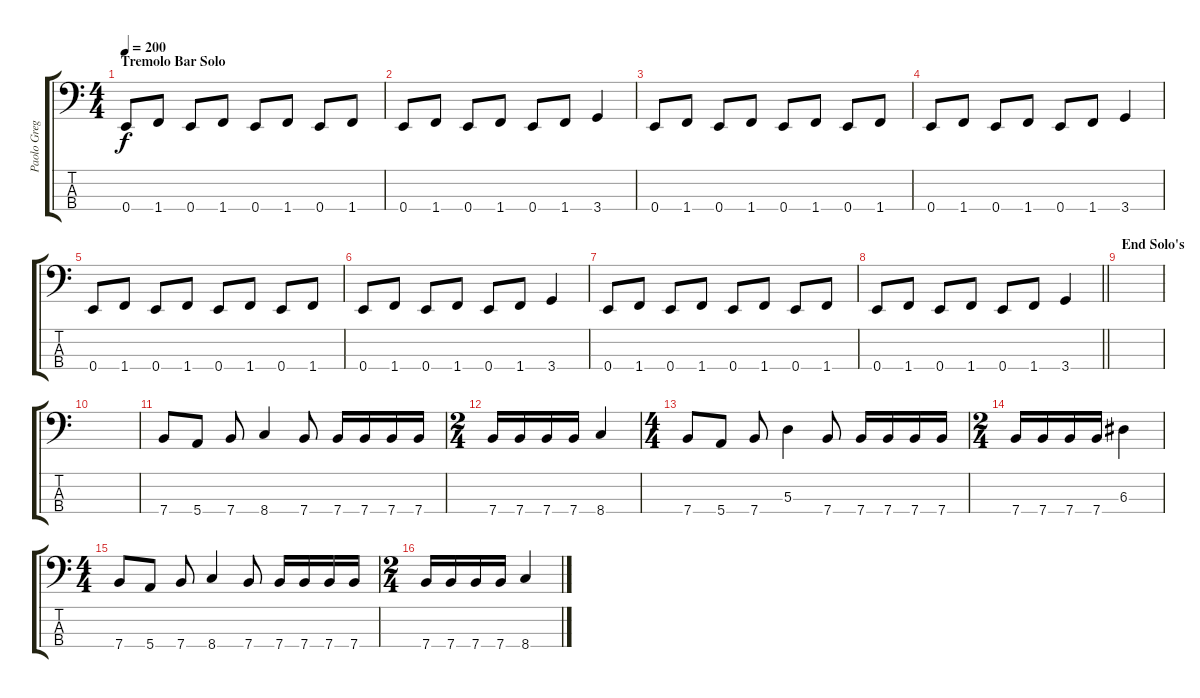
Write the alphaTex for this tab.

\track ("Paolo Gregoletto" "Paolo Greg") {instrument electricbassfinger}
\staff {score tabs}
\tuning (G2 D2 A1 E1) {hide}
\ts (4 4)
\section ("" "Tremolo Bar Solo")
\tempo 200
\clef f4
\ks c
0.4.8{dy f} 1.4.8 0.4.8 1.4.8 0.4.8 1.4.8 0.4.8 1.4.8 |
0.4.8 1.4.8 0.4.8 1.4.8 0.4.8 1.4.8 3.4.4 |
0.4.8 1.4.8 0.4.8 1.4.8 0.4.8 1.4.8 0.4.8 1.4.8 |
0.4.8 1.4.8 0.4.8 1.4.8 0.4.8 1.4.8 3.4.4 |
0.4.8 1.4.8 0.4.8 1.4.8 0.4.8 1.4.8 0.4.8 1.4.8 |
0.4.8 1.4.8 0.4.8 1.4.8 0.4.8 1.4.8 3.4.4 |
0.4.8 1.4.8 0.4.8 1.4.8 0.4.8 1.4.8 0.4.8 1.4.8 |
\barLineRight lightlight
0.4.8 1.4.8 0.4.8 1.4.8 0.4.8 1.4.8 3.4.4 |
\section ("" "End Solo's")
|
|
7.4.8 5.4.8 7.4.8 8.4.4 7.4.8 7.4.16 7.4.16 7.4.16 7.4.16 |
\ts (2 4)
7.4.16 7.4.16 7.4.16 7.4.16 8.4.4 |
\ts (4 4)
7.4.8 5.4.8 7.4.8 5.3.4 7.4.8 7.4.16 7.4.16 7.4.16 7.4.16 |
\ts (2 4)
7.4.16 7.4.16 7.4.16 7.4.16 6.3.4 |
\ts (4 4)
7.4.8 5.4.8 7.4.8 8.4.4 7.4.8 7.4.16 7.4.16 7.4.16 7.4.16 |
\ts (2 4)
7.4.16 7.4.16 7.4.16 7.4.16 8.4.4
